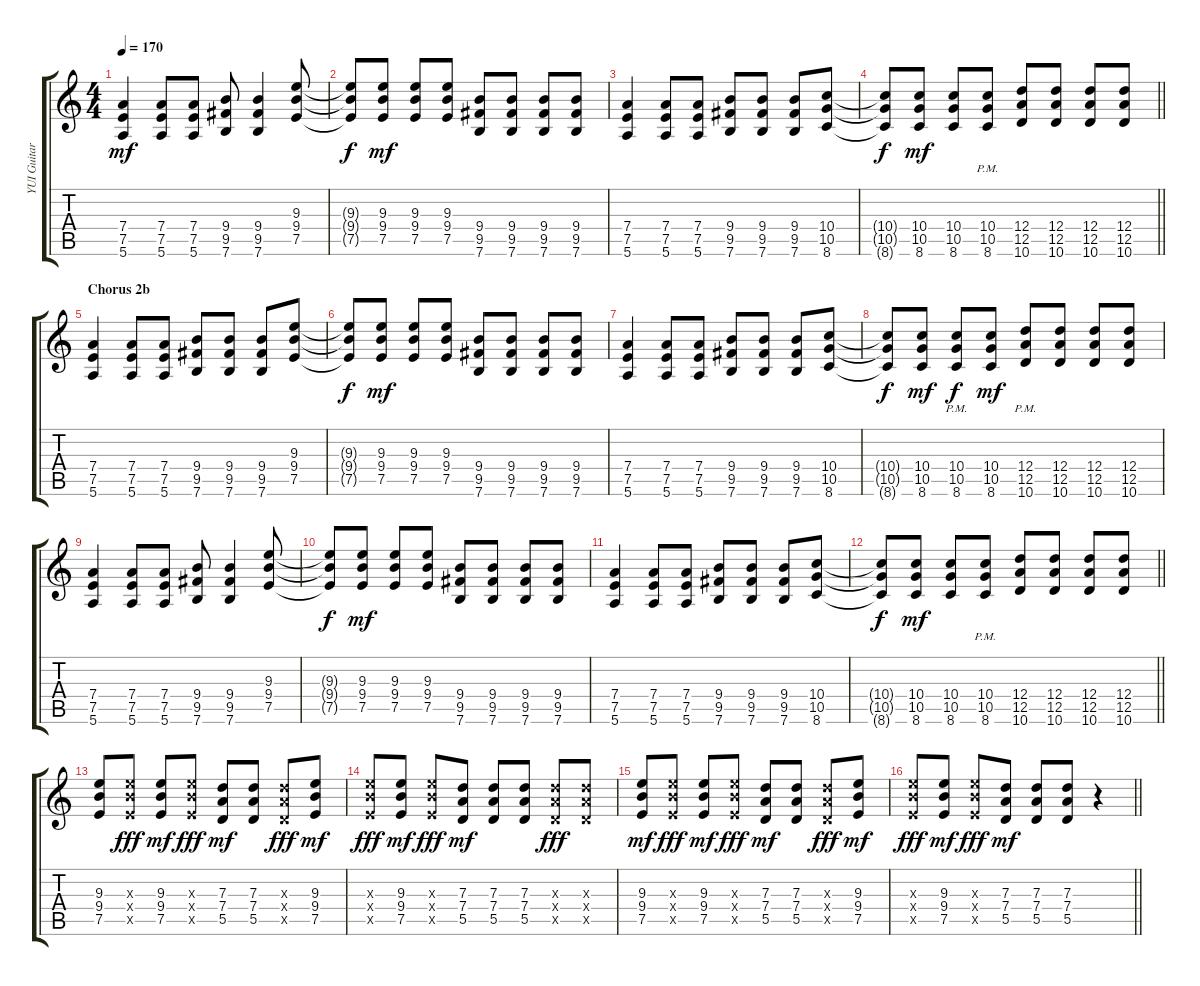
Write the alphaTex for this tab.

\track ("YUI Guitar (enhance)" "YUI Guitar") {instrument distortionguitar}
\staff {score tabs}
\tuning (E4 B3 G3 D3 A2 E2) {hide}
\ts (4 4)
\tempo 170
\clef g2
\ks c
(7.4 7.5 5.6).4{dy mf} (7.4 7.5 5.6).8 (7.4 7.5 5.6).8 (9.4 9.5 7.6).8 (9.4 9.5 7.6).4 (9.3 9.4 7.5).8 |
(9.3{t} 9.4{t} 7.5{t}).8{dy f} (9.3 9.4 7.5).8{dy mf} (9.3 9.4 7.5).8 (9.3 9.4 7.5).8 (9.4 9.5 7.6).8 (9.4 9.5 7.6).8 (9.4 9.5 7.6).8 (9.4 9.5 7.6).8 |
(7.4 7.5 5.6).4 (7.4 7.5 5.6).8 (7.4 7.5 5.6).8 (9.4 9.5 7.6).8 (9.4 9.5 7.6).8 (9.4 9.5 7.6).8 (10.4 10.5 8.6).8 |
\barLineRight lightlight
(10.4{t} 10.5{t} 8.6{t}).8{dy f} (10.4 10.5 8.6).8{dy mf} (10.4 10.5 8.6).8 (10.4{pm} 10.5{pm} 8.6{pm}).8 (12.4 12.5 10.6).8 (12.4 12.5 10.6).8 (12.4 12.5 10.6).8 (12.4 12.5 10.6).8 |
\section ("" "Chorus 2b")
(7.4 7.5 5.6).4 (7.4 7.5 5.6).8 (7.4 7.5 5.6).8 (9.4 9.5 7.6).8 (9.4 9.5 7.6).8 (9.4 9.5 7.6).8 (9.3 9.4 7.5).8 |
(9.3{t} 9.4{t} 7.5{t}).8{dy f} (9.3 9.4 7.5).8{dy mf} (9.3 9.4 7.5).8 (9.3 9.4 7.5).8 (9.4 9.5 7.6).8 (9.4 9.5 7.6).8 (9.4 9.5 7.6).8 (9.4 9.5 7.6).8 |
(7.4 7.5 5.6).4 (7.4 7.5 5.6).8 (7.4 7.5 5.6).8 (9.4 9.5 7.6).8 (9.4 9.5 7.6).8 (9.4 9.5 7.6).8 (10.4 10.5 8.6).8 |
(10.4{t} 10.5{t} 8.6{t}).8{dy f} (10.4 10.5 8.6).8{dy mf} (10.4{pm} 10.5{pm} 8.6{pm}).8{dy f} (10.4 10.5 8.6).8{dy mf} (12.4{pm} 12.5{pm} 10.6{pm}).8 (12.4 12.5 10.6).8 (12.4 12.5 10.6).8 (12.4 12.5 10.6).8 |
(7.4 7.5 5.6).4 (7.4 7.5 5.6).8 (7.4 7.5 5.6).8 (9.4 9.5 7.6).8 (9.4 9.5 7.6).4 (9.3 9.4 7.5).8 |
(9.3{t} 9.4{t} 7.5{t}).8{dy f} (9.3 9.4 7.5).8{dy mf} (9.3 9.4 7.5).8 (9.3 9.4 7.5).8 (9.4 9.5 7.6).8 (9.4 9.5 7.6).8 (9.4 9.5 7.6).8 (9.4 9.5 7.6).8 |
(7.4 7.5 5.6).4 (7.4 7.5 5.6).8 (7.4 7.5 5.6).8 (9.4 9.5 7.6).8 (9.4 9.5 7.6).8 (9.4 9.5 7.6).8 (10.4 10.5 8.6).8 |
\barLineRight lightlight
(10.4{t} 10.5{t} 8.6{t}).8{dy f} (10.4 10.5 8.6).8{dy mf} (10.4 10.5 8.6).8 (10.4{pm} 10.5{pm} 8.6{pm}).8 (12.4 12.5 10.6).8 (12.4 12.5 10.6).8 (12.4 12.5 10.6).8 (12.4 12.5 10.6).8 |
(9.3 9.4 7.5).8 (9.3{x} 9.4{x} 7.5{x}).8{dy fff} (9.3 9.4 7.5).8{dy mf} (9.3{x} 9.4{x} 7.5{x}).8{dy fff} (7.3 7.4 5.5).8{dy mf} (7.3 7.4 5.5).8 (7.3{x} 7.4{x} 5.5{x}).8{dy fff} (9.3 9.4 7.5).8{dy mf} |
(9.3{x} 9.4{x} 7.5{x}).8{dy fff} (9.3 9.4 7.5).8{dy mf} (9.3{x} 9.4{x} 7.5{x}).8{dy fff} (7.3 7.4 5.5).8{dy mf} (7.3 7.4 5.5).8 (7.3 7.4 5.5).8 (7.3{x} 7.4{x} 5.5{x}).8{dy fff} (7.3{x} 7.4{x} 5.5{x}).8 |
(9.3 9.4 7.5).8{dy mf} (9.3{x} 9.4{x} 7.5{x}).8{dy fff} (9.3 9.4 7.5).8{dy mf} (9.3{x} 9.4{x} 7.5{x}).8{dy fff} (7.3 7.4 5.5).8{dy mf} (7.3 7.4 5.5).8 (7.3{x} 7.4{x} 5.5{x}).8{dy fff} (9.3 9.4 7.5).8{dy mf} |
\barLineRight lightlight
(9.3{x} 9.4{x} 7.5{x}).8{dy fff} (9.3 9.4 7.5).8{dy mf} (9.3{x} 9.4{x} 7.5{x}).8{dy fff} (7.3 7.4 5.5).8{dy mf} (7.3 7.4 5.5).8 (7.3 7.4 5.5).8 r.4
